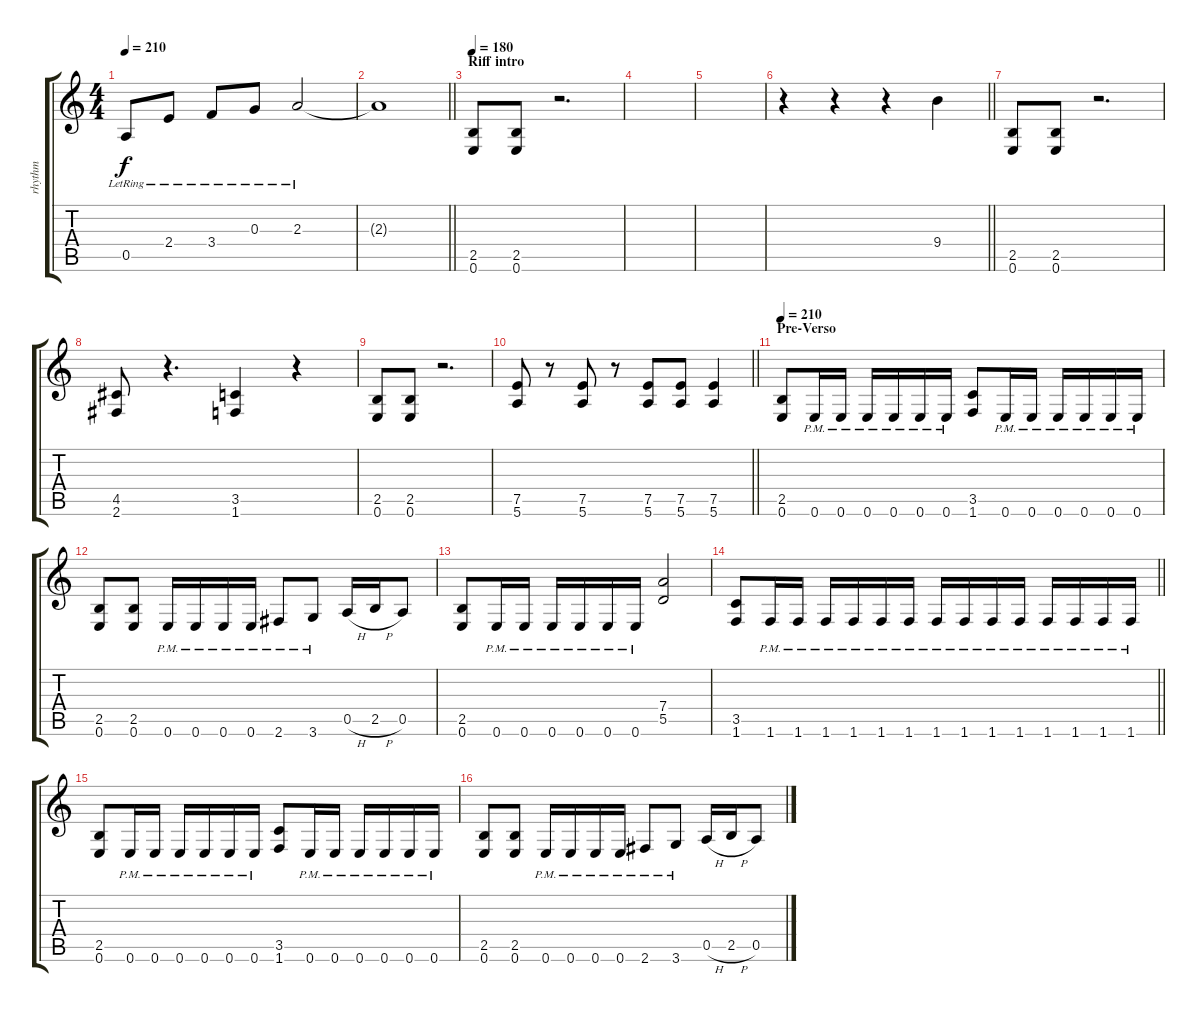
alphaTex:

\track ("rhythm" "rhythm") {instrument distortionguitar}
\staff {score tabs}
\tuning (E4 B3 G3 D3 A2 E2) {hide}
\ts (4 4)
\tempo 210
\clef g2
\ks c
0.5{lr}.8{dy f} 2.4{lr}.8 3.4{lr}.8 0.3{lr}.8 2.3{lr}.2 |
\barLineRight lightlight
2.3{t}.1 |
\section ("" "Riff intro")
\tempo 180
(2.5 0.6).8{instrument distortionguitar} (2.5 0.6).8 r.2{d} |
|
|
\barLineRight lightlight
r.4 r.4 r.4 9.4.4 |
(2.5 0.6).8 (2.5 0.6).8 r.2{d} |
(4.5 2.6).8 r.4{d} (3.5 1.6).4 r.4 |
(2.5 0.6).8 (2.5 0.6).8 r.2{d} |
\barLineRight lightlight
(7.5 5.6).8 r.8 (7.5 5.6).8 r.8 (7.5 5.6).8 (7.5 5.6).8 (7.5 5.6).4 |
\section ("" "Pre-Verso")
\tempo 210
(2.5 0.6).8 0.6{pm}.16 0.6{pm}.16 0.6{pm}.16 0.6{pm}.16 0.6{pm}.16 0.6{pm}.16 (3.5 1.6).8 0.6{pm}.16 0.6{pm}.16 0.6{pm}.16 0.6{pm}.16 0.6{pm}.16 0.6{pm}.16 |
(2.5 0.6).8 (2.5 0.6).8 0.6{pm}.16 0.6{pm}.16 0.6{pm}.16 0.6{pm}.16 2.6{pm}.8 3.6{pm}.8 0.5{h}.16 2.5{h}.16 0.5.8 |
(2.5 0.6).8 0.6{pm}.16 0.6{pm}.16 0.6{pm}.16 0.6{pm}.16 0.6{pm}.16 0.6{pm}.16 (7.4 5.5).2 |
\barLineRight lightlight
(3.5 1.6).8 1.6{pm}.16 1.6{pm}.16 1.6{pm}.16 1.6{pm}.16 1.6{pm}.16 1.6{pm}.16 1.6{pm}.16 1.6{pm}.16 1.6{pm}.16 1.6{pm}.16 1.6{pm}.16 1.6{pm}.16 1.6{pm}.16 1.6{pm}.16 |
(2.5 0.6).8 0.6{pm}.16 0.6{pm}.16 0.6{pm}.16 0.6{pm}.16 0.6{pm}.16 0.6{pm}.16 (3.5 1.6).8 0.6{pm}.16 0.6{pm}.16 0.6{pm}.16 0.6{pm}.16 0.6{pm}.16 0.6{pm}.16 |
(2.5 0.6).8 (2.5 0.6).8 0.6{pm}.16 0.6{pm}.16 0.6{pm}.16 0.6{pm}.16 2.6{pm}.8 3.6{pm}.8 0.5{h}.16 2.5{h}.16 0.5.8
